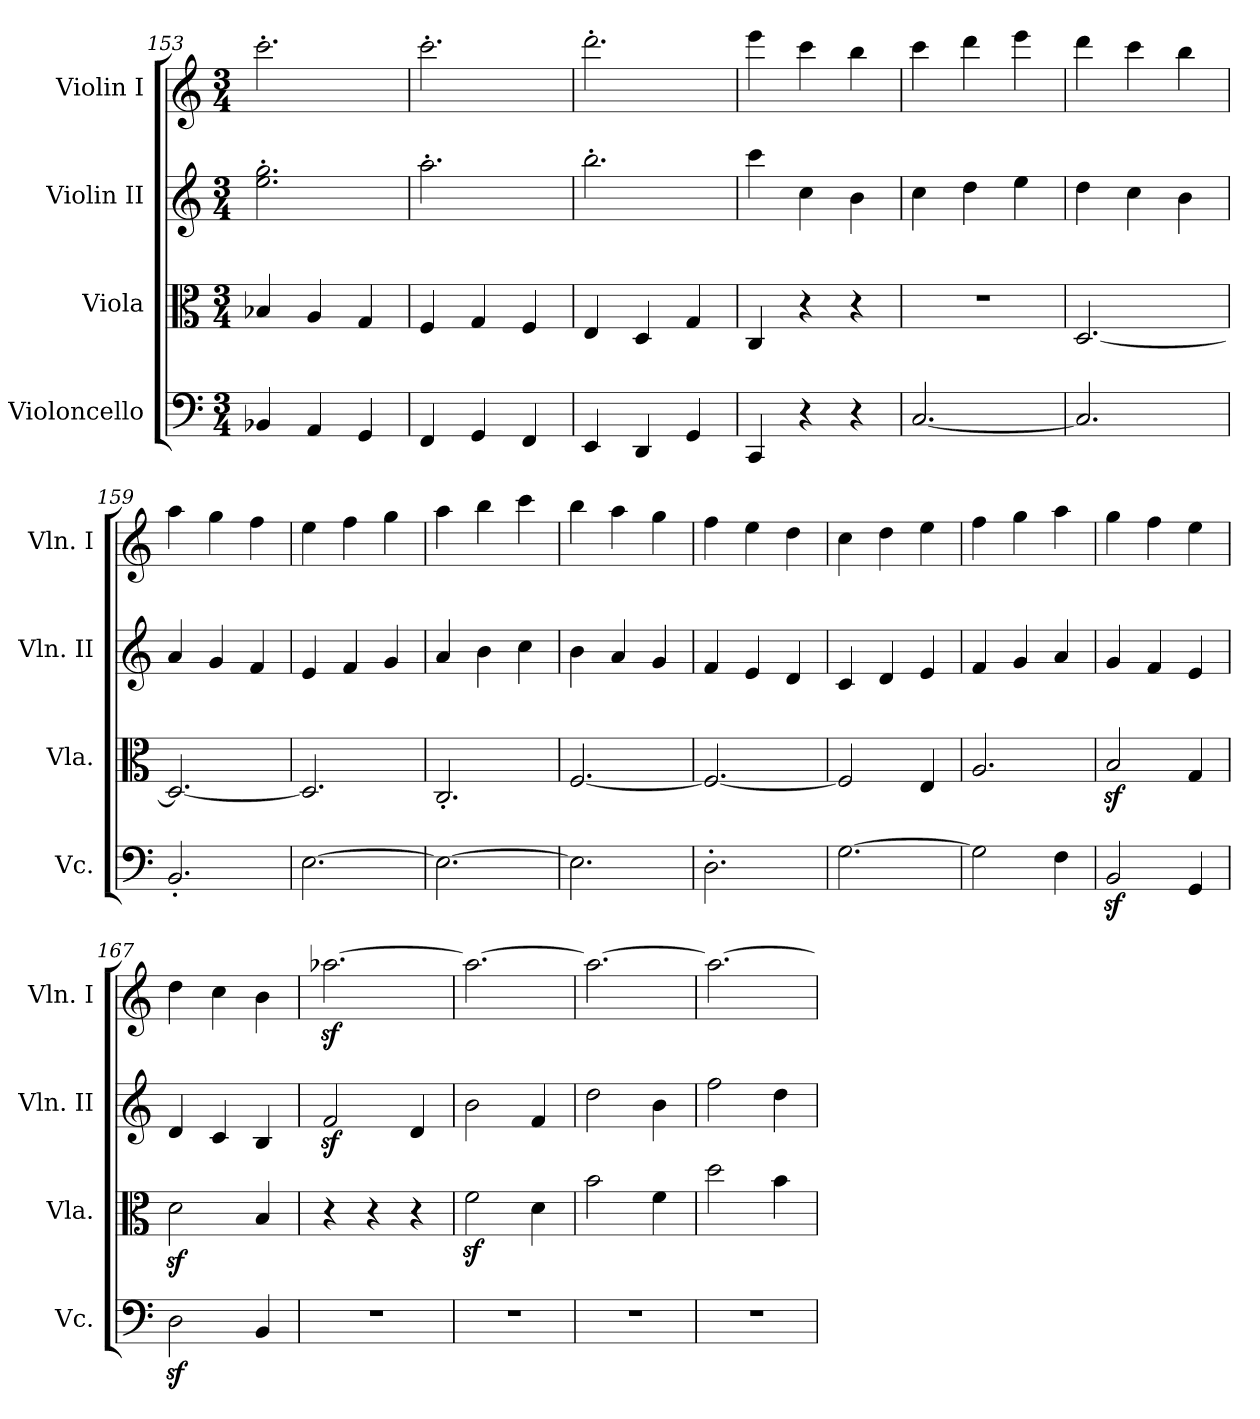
**kern	**kern	**kern	**kern
*part4	*part3	*part2	*part1
*staff4	*staff3	*staff2	*staff1
*I"Violoncello	*I"Viola	*I"Violin II	*I"Violin I
*I'Vc.	*I'Vla.	*I'Vln. II	*I'Vln. I
*clefF4	*clefC3	*clefG2	*clefG2
*k[]	*k[]	*k[]	*k[]
*C:	*C:	*C:	*C:
*M3/4	*M3/4	*M3/4	*M3/4
=153	=153	=153	=153
4BB-X/	4B-X/	2.ee\' 2.gg\'	2.ccc'\
4AA/	4A/	.	.
4GG/	4G/	.	.
=154	=154	=154	=154
4FF/	4F/	2.aa'\	2.ccc'\
4GG/	4G/	.	.
4FF/	4F/	.	.
=155	=155	=155	=155
4EE/	4E/	2.bb'\	2.ddd'\
4DD/	4D/	.	.
4GG/	4G/	.	.
=156	=156	=156	=156
4CC/	4C/	4ccc\	4eee\
4r	4r	4cc\	4ccc\
4r	4r	4b\	4bb\
=157	=157	=157	=157
[2.C/	2.r	4cc\	4ccc\
.	.	4dd\	4ddd\
.	.	4ee\	4eee\
=158	=158	=158	=158
2.C/]	[2.D/	4dd\	4ddd\
.	.	4cc\	4ccc\
.	.	4b\	4bb\
=159	=159	=159	=159
2.BB'/	2.D/_	4a/	4aa\
.	.	4g/	4gg\
.	.	4f/	4ff\
=160	=160	=160	=160
[2.E\	2.D/]	4e/	4ee\
.	.	4f/	4ff\
.	.	4g/	4gg\
=161	=161	=161	=161
2.E\_	2.C'/	4a/	4aa\
.	.	4b\	4bb\
.	.	4cc\	4ccc\
=162	=162	=162	=162
2.E\]	[2.F/	4b\	4bb\
.	.	4a/	4aa\
.	.	4g/	4gg\
=163	=163	=163	=163
2.D'\	2.F/_	4f/	4ff\
.	.	4e/	4ee\
.	.	4d/	4dd\
=164	=164	=164	=164
[2.G\	2F/]	4c/	4cc\
.	.	4d/	4dd\
.	4E/	4e/	4ee\
=165	=165	=165	=165
2G\]	2.A/	4f/	4ff\
.	.	4g/	4gg\
4F\	.	4a/	4aa\
=166	=166	=166	=166
2BBz</	2Bz</	4g/	4gg\
.	.	4f/	4ff\
4GG/	4G/	4e/	4ee\
=167	=167	=167	=167
2Dz<\	2dz<\	4d/	4dd\
.	.	4c/	4cc\
4BB/	4B/	4B/	4b\
=168	=168	=168	=168
2.r	4r	2fz</	[2.aa-Xz<\
.	4r	.	.
.	4r	4d/	.
=169	=169	=169	=169
2.r	2fz<\	2b\	2.aa-\_
.	4d\	4f/	.
=170	=170	=170	=170
2.r	2b\	2dd\	2.aa-\_
.	4f\	4b\	.
=171	=171	=171	=171
2.r	2dd\	2ff\	2.aa-\_
.	4b\	4dd\	.
=	=	=	=
*-	*-	*-	*-
